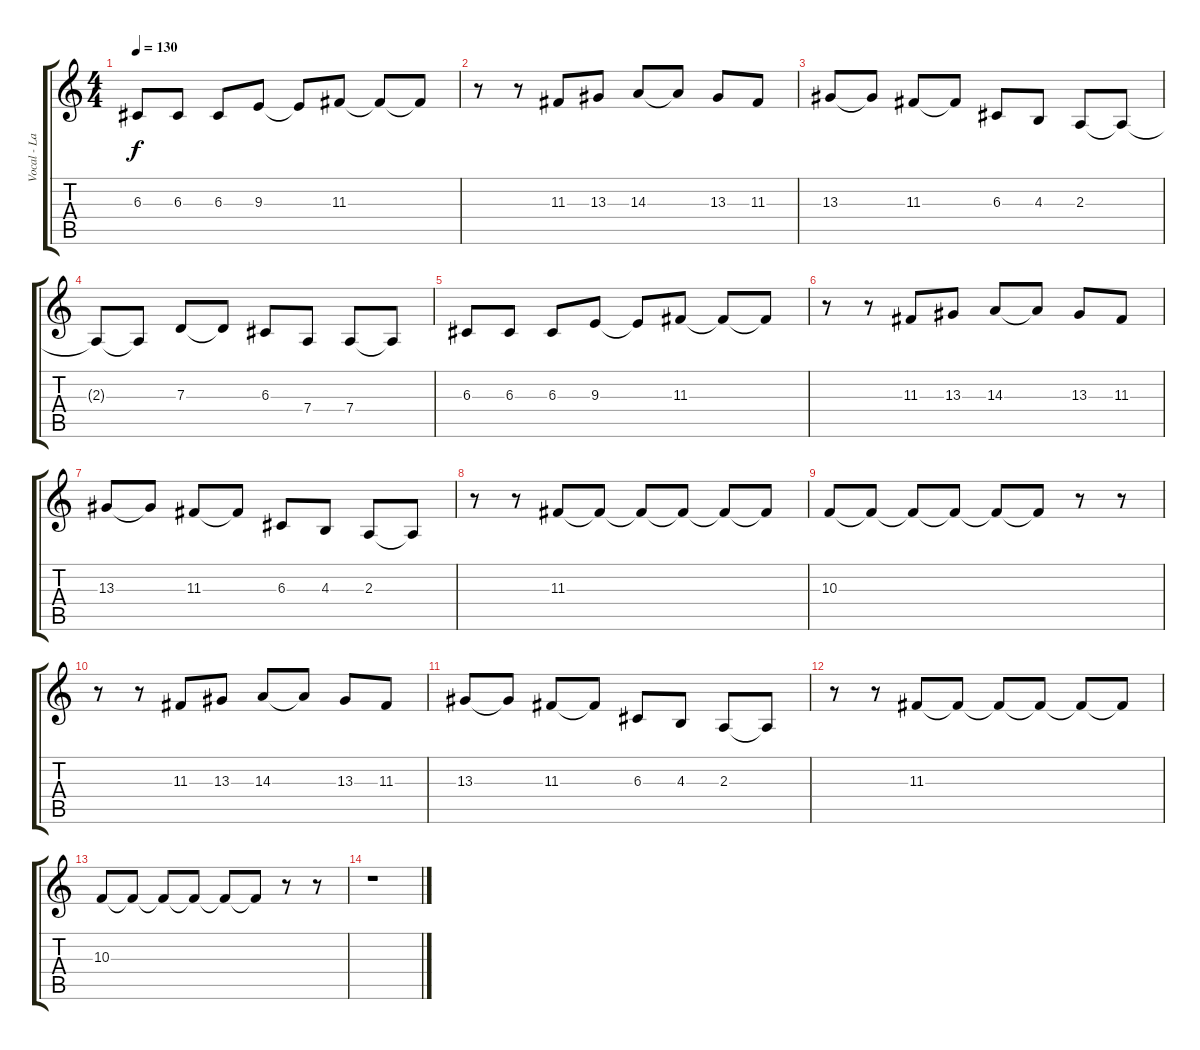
\track ("Vocal - Lauri Ylonen" "Vocal - La") {instrument altosax}
\staff {score tabs}
\tuning (E4 B3 G3 D3 A2 E2) {hide}
\ts (4 4)
\tempo 130
\clef g2
\ks c
6.3.8{dy f} 6.3.8 6.3.8 9.3.8 9.3{t}.8 11.3.8 11.3{t}.8 11.3{t}.8 |
r.8 r.8 11.3.8 13.3.8 14.3.8 14.3{t}.8 13.3.8 11.3.8 |
13.3.8 13.3{t}.8 11.3.8 11.3{t}.8 6.3.8 4.3.8 2.3.8 2.3{t}.8 |
2.3{t}.8 2.3{t}.8 7.3.8 7.3{t}.8 6.3.8 7.4.8 7.4.8 7.4{t}.8 |
6.3.8 6.3.8 6.3.8 9.3.8 9.3{t}.8 11.3.8 11.3{t}.8 11.3{t}.8 |
r.8 r.8 11.3.8 13.3.8 14.3.8 14.3{t}.8 13.3.8 11.3.8 |
13.3.8 13.3{t}.8 11.3.8 11.3{t}.8 6.3.8 4.3.8 2.3.8 2.3{t}.8 |
r.8 r.8 11.3.8 11.3{t}.8 11.3{t}.8 11.3{t}.8 11.3{t}.8 11.3{t}.8 |
10.3.8 10.3{t}.8 10.3{t}.8 10.3{t}.8 10.3{t}.8 10.3{t}.8 r.8 r.8 |
r.8 r.8 11.3.8 13.3.8 14.3.8 14.3{t}.8 13.3.8 11.3.8 |
13.3.8 13.3{t}.8 11.3.8 11.3{t}.8 6.3.8 4.3.8 2.3.8 2.3{t}.8 |
r.8 r.8 11.3.8 11.3{t}.8 11.3{t}.8 11.3{t}.8 11.3{t}.8 11.3{t}.8 |
10.3.8 10.3{t}.8 10.3{t}.8 10.3{t}.8 10.3{t}.8 10.3{t}.8 r.8 r.8 |
r.1
